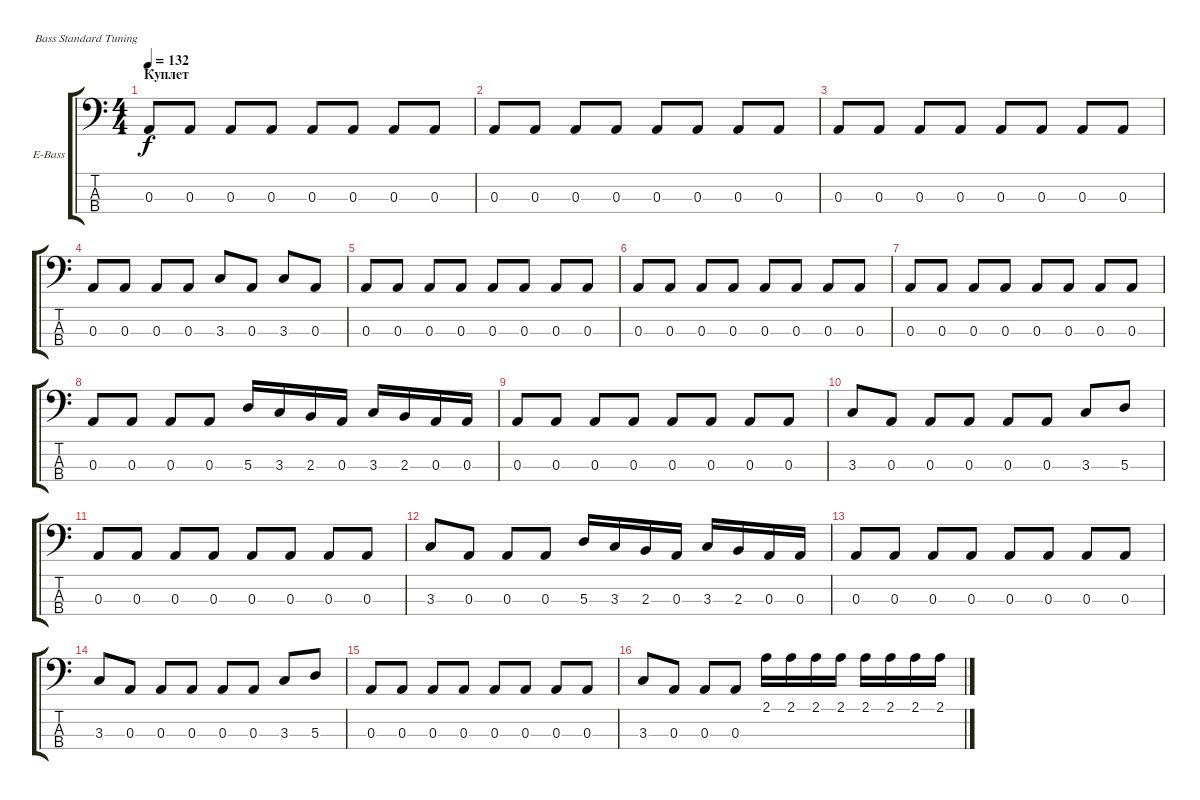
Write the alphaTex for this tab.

\bracketExtendMode groupsimilarinstruments
\firstSystemTrackNameOrientation horizontal
\otherSystemsTrackNameOrientation horizontal
\track ("Алик Грановский" "E-Bass") {instrument electricbassfinger}
\staff {score tabs}
\tuning (G2 D2 A1 E1)
\ts (4 4)
\section ("" "Куплет")
\tempo 132
\clef f4
\ks c
0.3.8{dy f} 0.3.8 0.3.8 0.3.8 0.3.8 0.3.8 0.3.8 0.3.8 |
0.3.8 0.3.8 0.3.8 0.3.8 0.3.8 0.3.8 0.3.8 0.3.8 |
0.3.8 0.3.8 0.3.8 0.3.8 0.3.8 0.3.8 0.3.8 0.3.8 |
0.3.8 0.3.8 0.3.8 0.3.8 3.3.8 0.3.8 3.3.8 0.3.8 |
0.3.8 0.3.8 0.3.8 0.3.8 0.3.8 0.3.8 0.3.8 0.3.8 |
0.3.8 0.3.8 0.3.8 0.3.8 0.3.8 0.3.8 0.3.8 0.3.8 |
0.3.8 0.3.8 0.3.8 0.3.8 0.3.8 0.3.8 0.3.8 0.3.8 |
0.3.8 0.3.8 0.3.8 0.3.8 5.3.16 3.3.16 2.3.16 0.3.16 3.3.16 2.3.16 0.3.16 0.3.16 |
0.3.8 0.3.8 0.3.8 0.3.8 0.3.8 0.3.8 0.3.8 0.3.8 |
3.3.8 0.3.8 0.3.8 0.3.8 0.3.8 0.3.8 3.3.8 5.3.8 |
0.3.8 0.3.8 0.3.8 0.3.8 0.3.8 0.3.8 0.3.8 0.3.8 |
3.3.8 0.3.8 0.3.8 0.3.8 5.3.16 3.3.16 2.3.16 0.3.16 3.3.16 2.3.16 0.3.16 0.3.16 |
0.3.8 0.3.8 0.3.8 0.3.8 0.3.8 0.3.8 0.3.8 0.3.8 |
3.3.8 0.3.8 0.3.8 0.3.8 0.3.8 0.3.8 3.3.8 5.3.8 |
0.3.8 0.3.8 0.3.8 0.3.8 0.3.8 0.3.8 0.3.8 0.3.8 |
3.3.8 0.3.8 0.3.8 0.3.8 2.1.16 2.1.16 2.1.16 2.1.16 2.1.16 2.1.16 2.1.16 2.1.16
